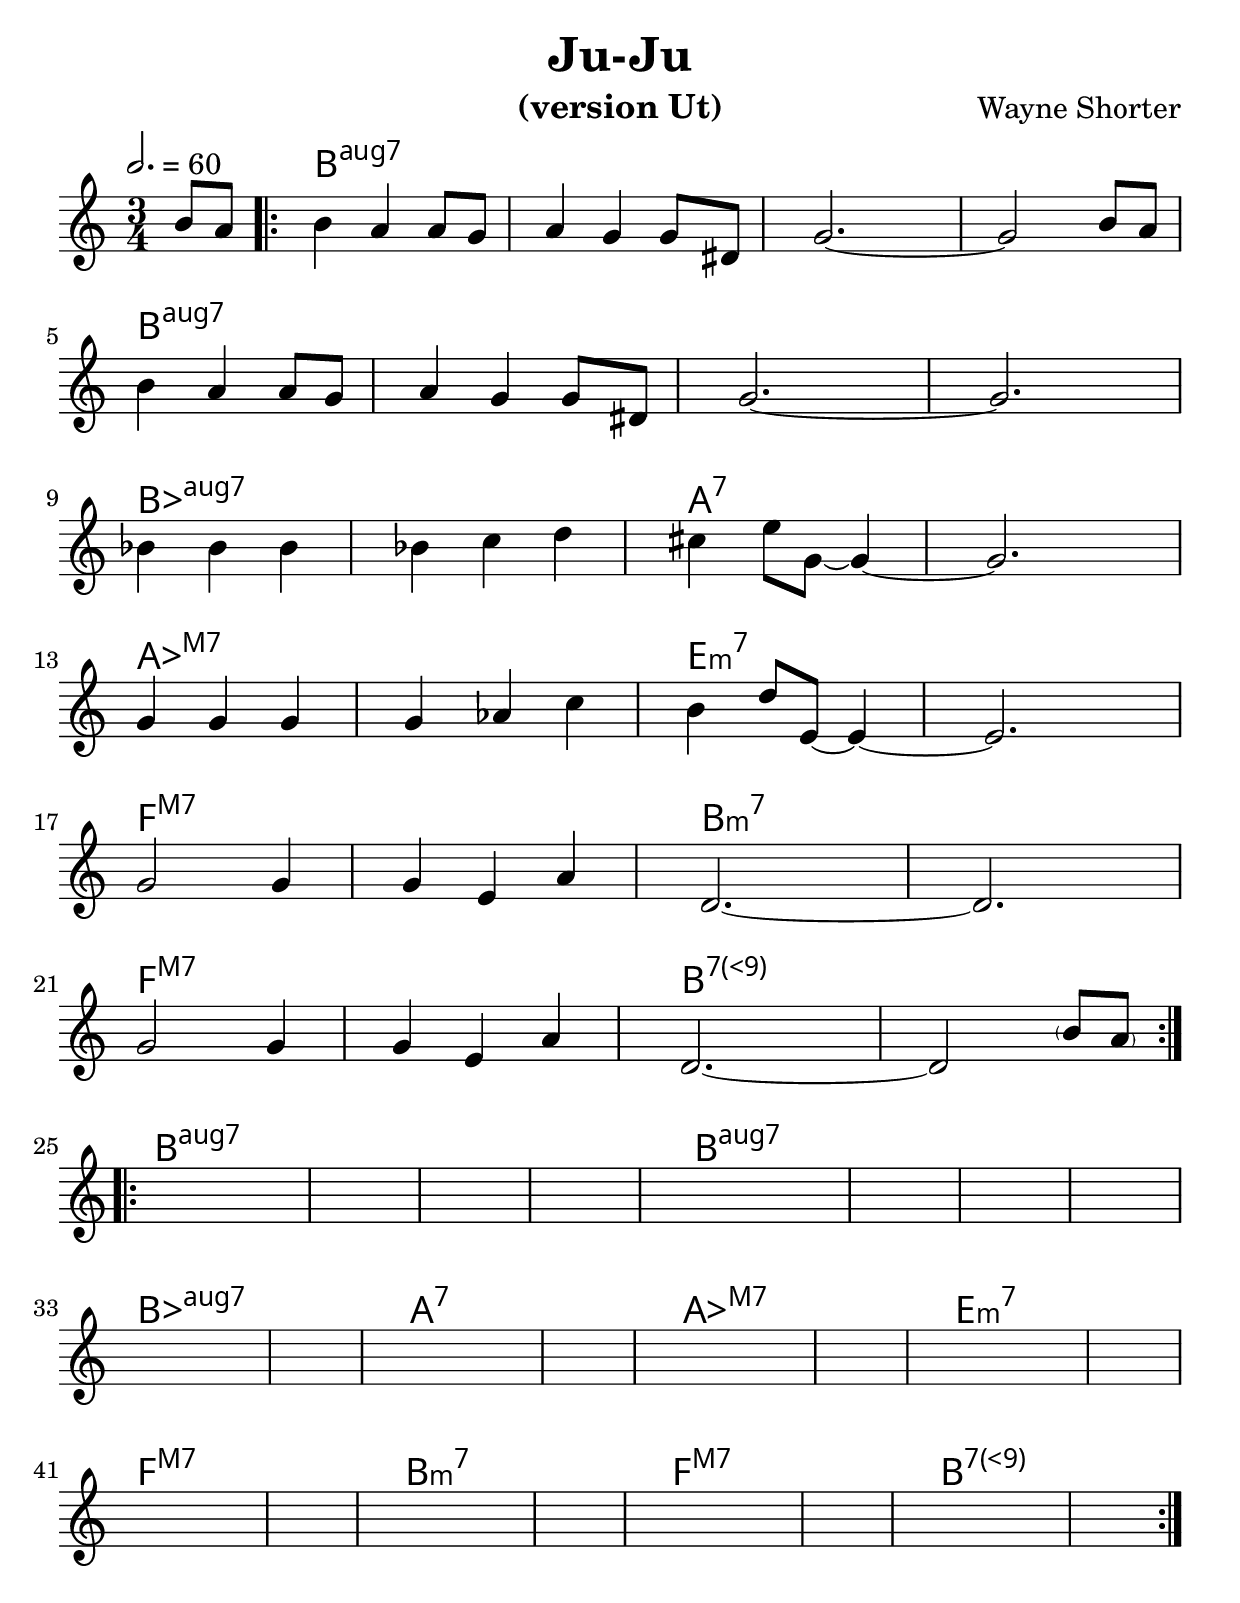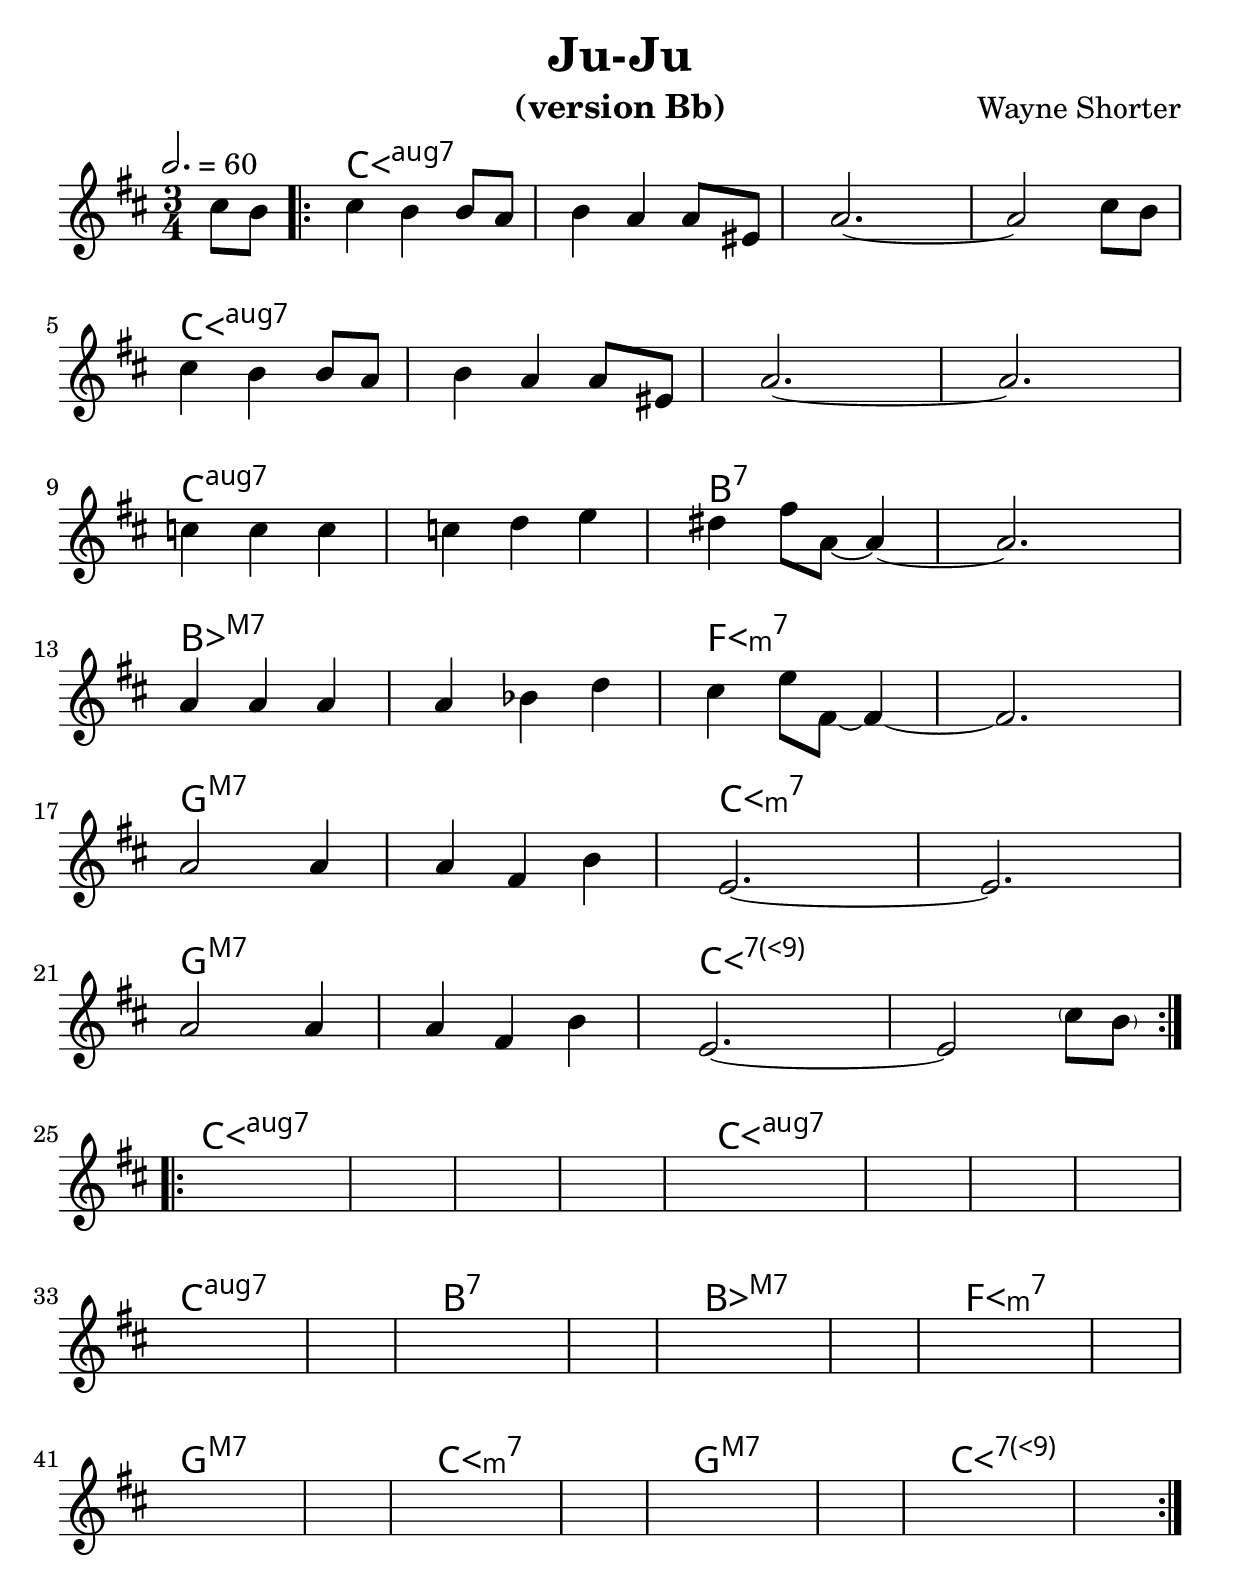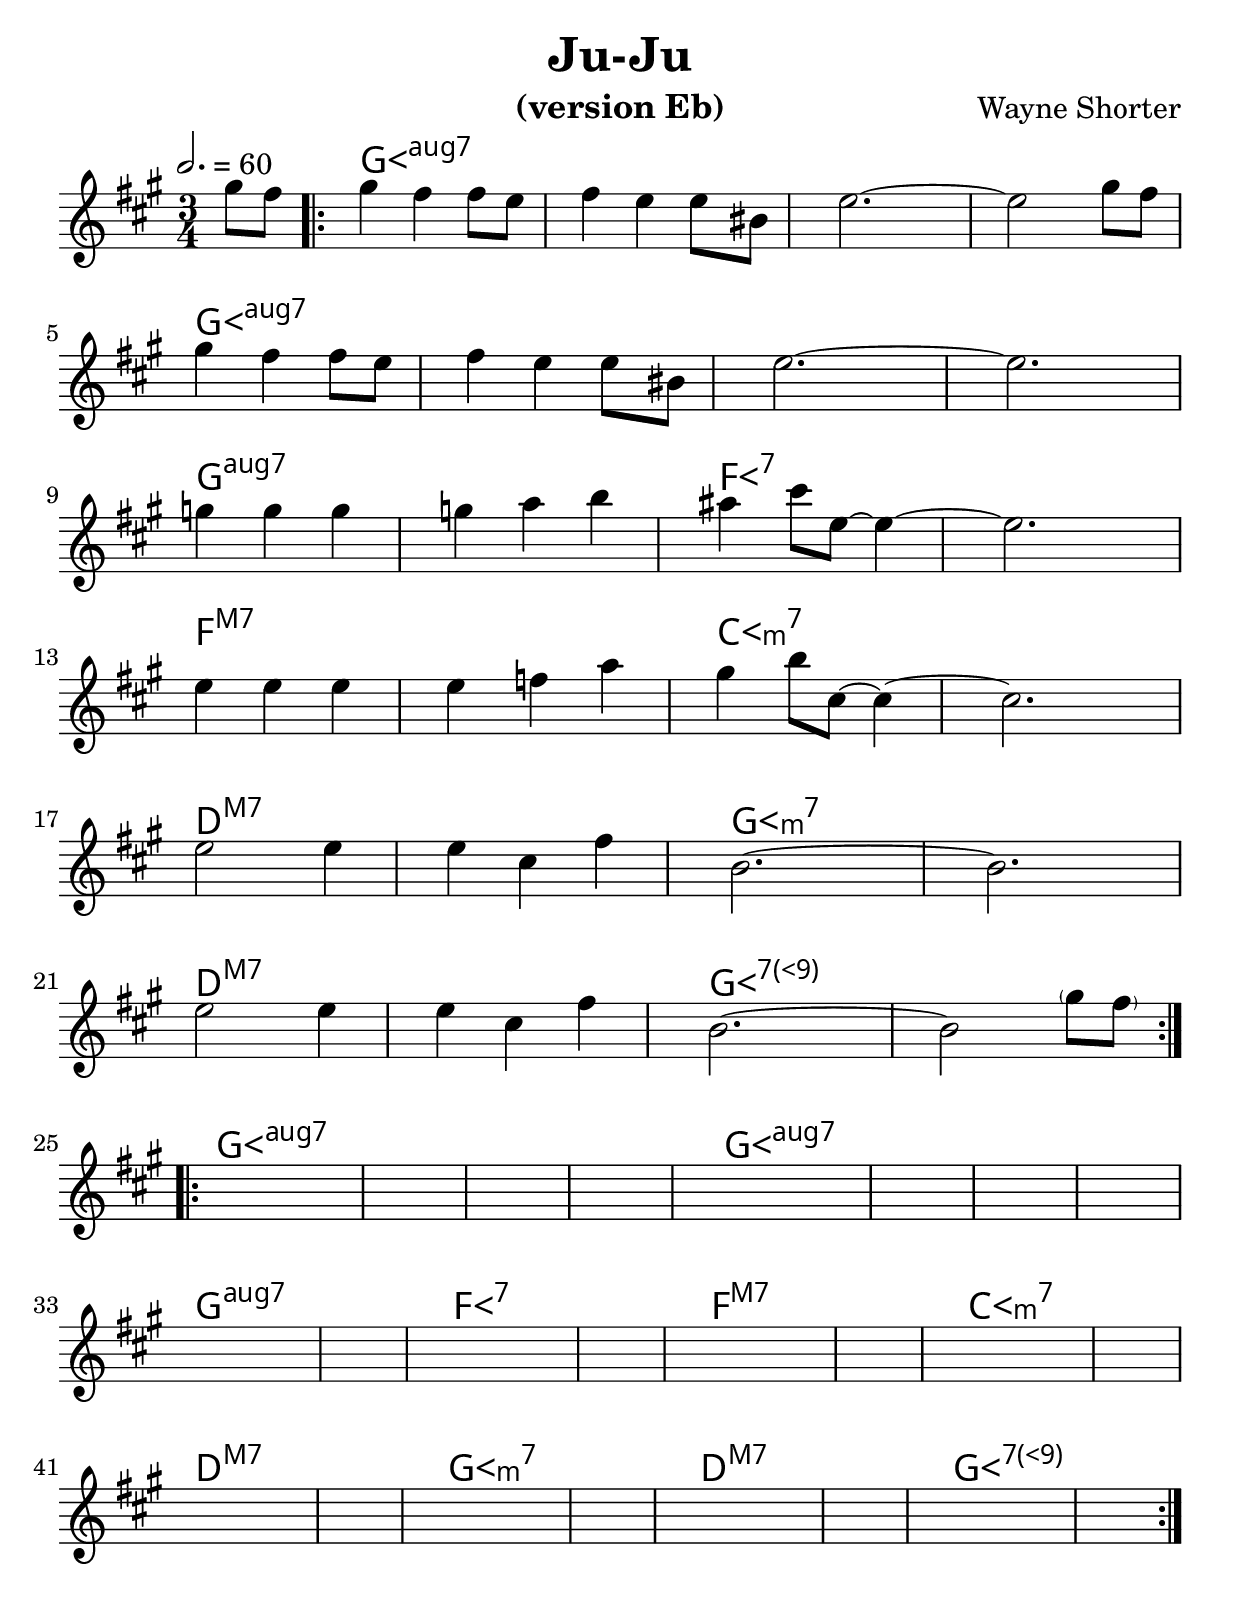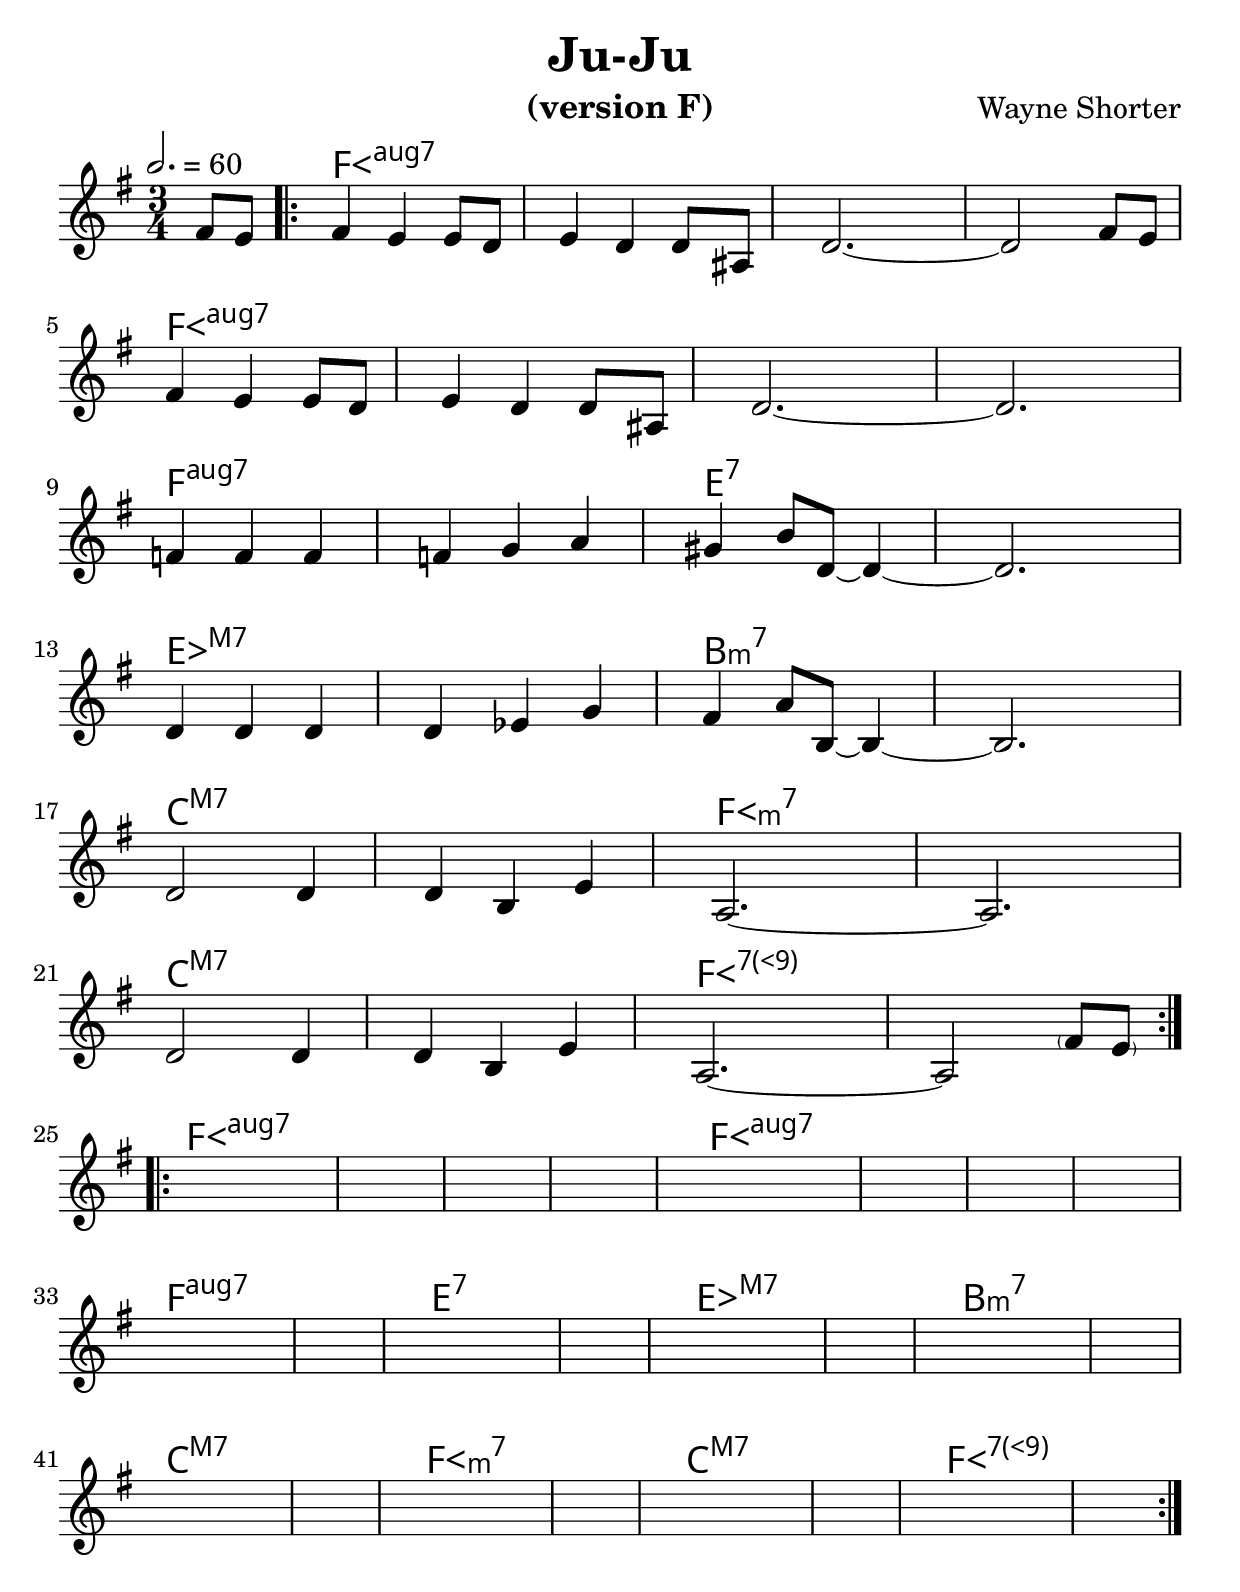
% Created on Mon Sep 20 15:23:38 CEST 2010
\version "2.22.0"

#(set-global-staff-size 26)
#(set-default-paper-size "a4")

\include "utils/AccordsJazzDefs.ly"

\paper { indent = 0\cm} 

\header {
	title = "Ju-Ju" 
 	composer = "Wayne Shorter"
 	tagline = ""

}

startParenthesis = {
  \once \override ParenthesesItem.stencils = #(lambda (grob)
        (let ((par-list (parentheses-item::calc-parenthesis-stencils grob)))
          (list (car par-list) point-stencil )))
}

endParenthesis = {
  \once \override ParenthesesItem.stencils = #(lambda (grob)
        (let ((par-list (parentheses-item::calc-parenthesis-stencils grob)))
          (list point-stencil (cadr par-list))))
} 


accords = \chords {
  \partial 4 s4
  \repeat volta 2 {
  b2.:7.5+ s s s\break
  b:7.5+ s s s\break
  bes:7.5+ s a:7 s\break
  aes:maj7 s e:m7 s\break
  f:maj7 s b:m7 s\break
  f:maj7 s b:7.9+ s\break
}
  \repeat volta 2 {
  b2.:7.5+ s s s
  b:7.5+ s s s\break
  bes:7.5+ s a:7 s
  aes:maj7 s e:m7 s\break
  f:maj7 s b:m7 s
  f:maj7 s b:7.9+ s
}
}

voix = \relative c' { 	
 % Type notes here 
\compressEmptyMeasures
\override Glissando.style = #'zigzag
\set Score.markFormatter = #format-mark-box-alphabet
% \set Timing.beamExceptions = #'()
\partial 4 b'8 a
\repeat volta 2 {
b4 a a8 g a4 g g8 dis g2.~ g2 b8 a
b4 a a8 g a4 g g8 dis g2.~ g
bes4 bes bes bes c d cis e8 g,~ g4~ g2.
g4 g g g aes c b d8 e,~ e4~ e2.
g2 g4 g e a d,2.~ d
g2 g4 g e a d,2.~ d2
\startParenthesis \parenthesize
  b'8 \endParenthesis \parenthesize a
}
\repeat volta 2 {\repeat unfold 24 {s2.}}
}


staffViolon = \new Staff {
	\time 3/4
	\tempo 2. = 60
	\set Staff.midiInstrument = "trumpet"
	\key c \major
	\clef treble
	\accidentalStyle modern-cautionary
	\voix
}

theme=\staffViolon

\include "utils/books.ly"